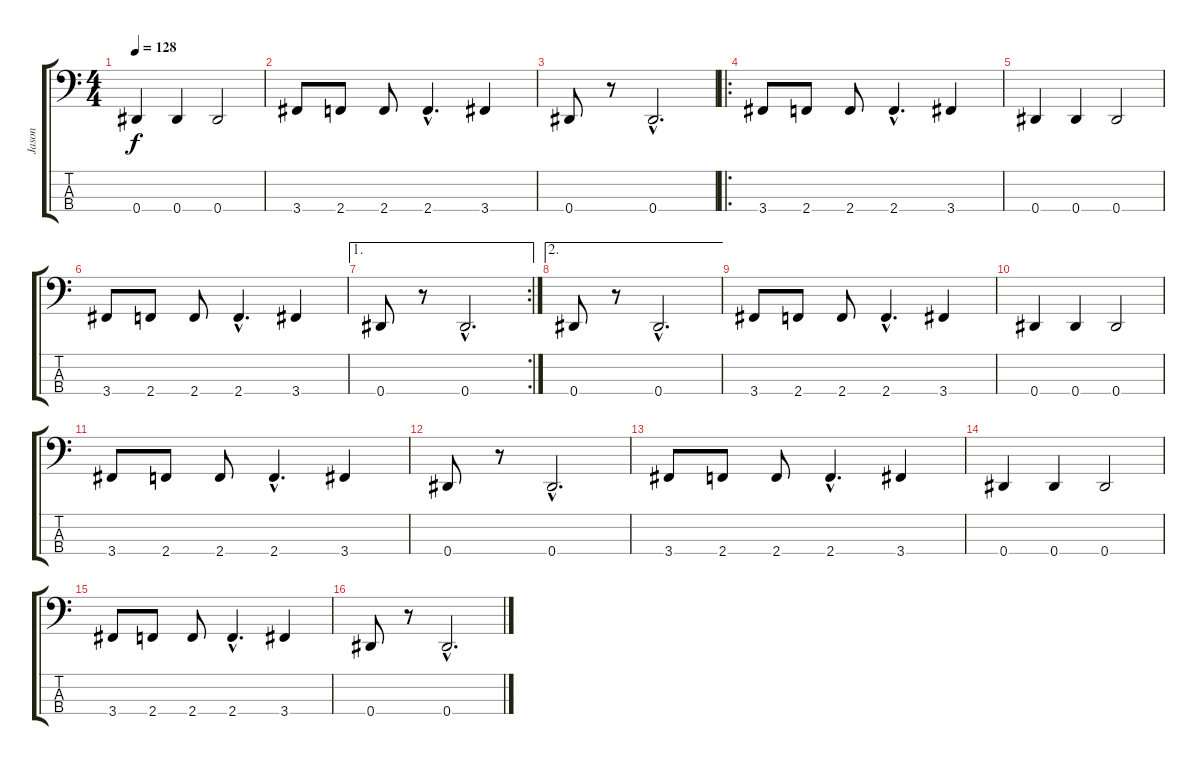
\track ("Jason" "Jason") {instrument electricbasspick}
\staff {score tabs}
\tuning (Gb2 Db2 Ab1 Eb1) {hide}
\ts (4 4)
\tempo 128
\clef f4
\ks c
0.4.4{dy f} 0.4.4 0.4.2 |
3.4.8 2.4.8 2.4.8 2.4{hac}.4{d} 3.4.4 |
0.4.8 r.8 0.4{hac}.2{d} |
\ro
3.4.8 2.4.8 2.4.8 2.4{hac}.4{d} 3.4.4 |
0.4.4 0.4.4 0.4.2 |
3.4.8 2.4.8 2.4.8 2.4{hac}.4{d} 3.4.4 |
\ae 1
\rc 2
0.4.8 r.8 0.4{hac}.2{d} |
\ae 2
0.4.8 r.8 0.4{hac}.2{d} |
3.4.8 2.4.8 2.4.8 2.4{hac}.4{d} 3.4.4 |
0.4.4 0.4.4 0.4.2 |
3.4.8 2.4.8 2.4.8 2.4{hac}.4{d} 3.4.4 |
0.4.8 r.8 0.4{hac}.2{d} |
3.4.8 2.4.8 2.4.8 2.4{hac}.4{d} 3.4.4 |
0.4.4 0.4.4 0.4.2 |
3.4.8 2.4.8 2.4.8 2.4{hac}.4{d} 3.4.4 |
0.4.8 r.8 0.4{hac}.2{d}
